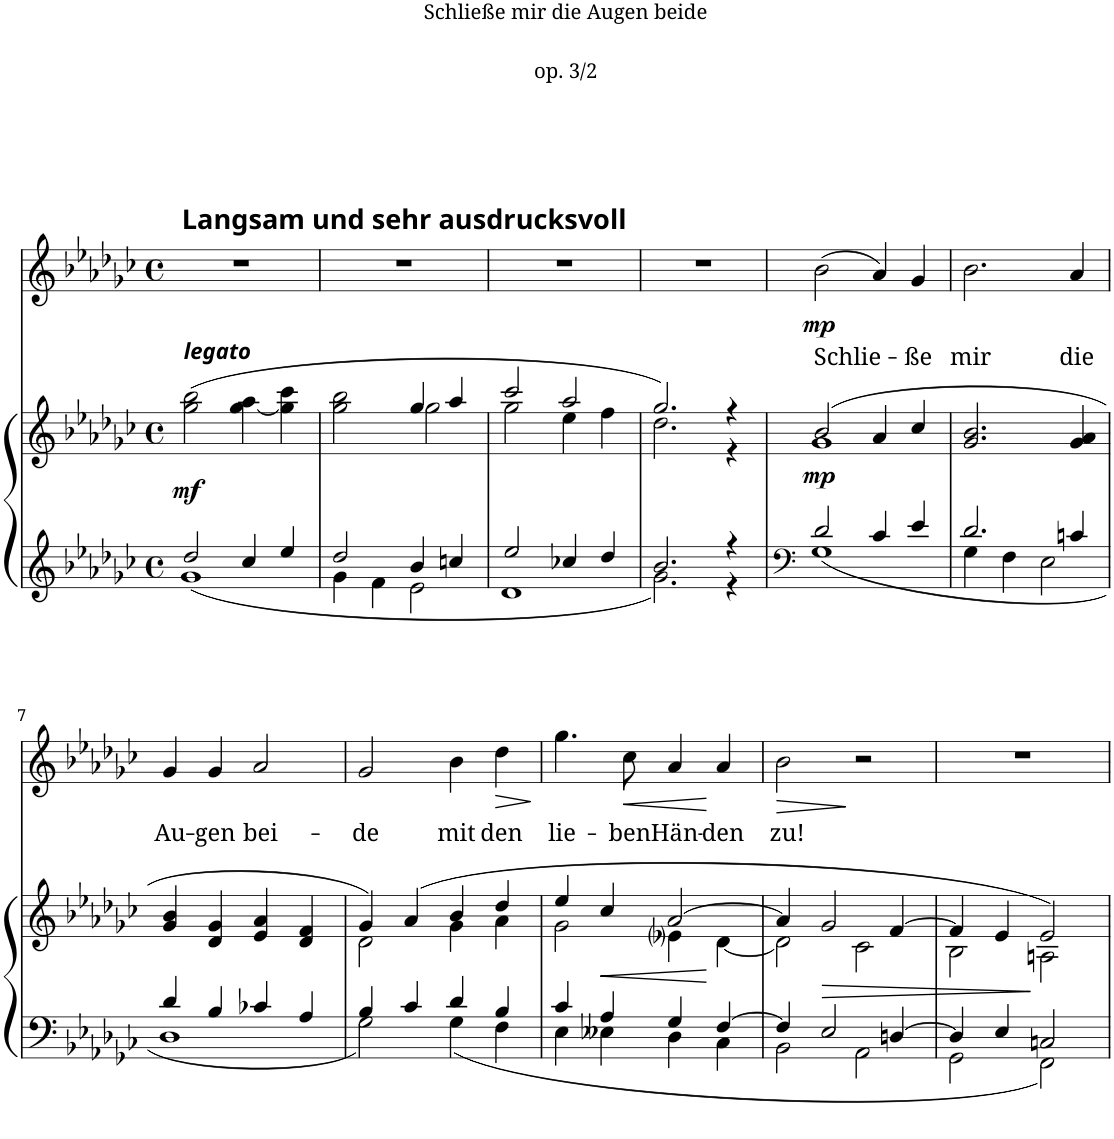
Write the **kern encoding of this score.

**kern	**kern	**dynam	**kern	**text	**dynam
*part2	*part2	*part2	*part1	*part1	*part1
*staff3	*staff2	*staff2/3	*staff1	*staff1	*staff1
*clefG2	*clefG2	*	*clefG2	*	*
*k[b-e-a-d-g-c-]	*k[b-e-a-d-g-c-]	*	*k[b-e-a-d-g-c-]	*	*
*G-:	*G-:	*	*G-:	*	*
*M4/4	*M4/4	*	*M4/4	*	*
*met(c)	*met(c)	*	*met(c)	*	*
=1	=1	=1	=1	=1	=1
*^	*	*	*	*	*
!	!	!	!	!LO:TX:a:B:t=Langsam und sehr ausdrucksvoll	!	!
!	!	!LO:TX:a:Bi:t=legato	!	!	!	!
!	!	!	!LO:DY:b	!	!	!
2dd-/	1g-	(2gg-\ 2bb-\	mf	1r	.	.
4cc-/	.	[4gg-\ 4aa-\	.	.	.	.
4ee-/	.	4gg-\] 4ccc-\	.	.	.	.
=2	=2	=2	=2	=2	=2	=2
*	*	*^	*	*	*	*
2dd-/	4g-\	2gg-\ 2bb-\	2ryy	.	1r	.	.
.	4f\	.	.	.	.	.	.
4b-/	2e-\	4gg-/	2gg-\	.	.	.	.
4ccn/	.	4aa-/	.	.	.	.	.
=3	=3	=3	=3	=3	=3	=3	=3
2ee-/	1d-	2ccc-/	2gg-\	.	1r	.	.
4cc-X/	.	2aa-/	4ee-\	.	.	.	.
4dd-/	.	.	4ff\	.	.	.	.
=4	=4	=4	=4	=4	=4	=4	=4
2.b-/	2.g-\	2.gg-/)	2.dd-\	.	1r	.	.
4r	4r	4r	4r	.	.	.	.
=5	=5	=5	=5	=5	=5	=5	=5
*clefF4	*	*	*	*	*	*	*
!	!	!	!	!LO:DY:b	!	!LO:LY:b	!LO:DY:b
2d-/	1G-	(2b-/	1g-	mp	(2b-\	Schlie-	mp
4c-/	.	4a-/	.	.	4a-/)	.	.
!	!	!	!	!	!	!LO:LY:b	!
4e-/	.	4cc-/	.	.	4g-/	-ße	.
*	*	*v	*v	*	*	*	*
=6	=6	=6	=6	=6	=6	=6
!	!	!	!	!	!LO:LY:b	!
2.d-/	4G-\	2.g-/ 2.b-/	.	2.b-\	mir	.
.	4F\	.	.	.	.	.
.	2E-\	.	.	.	.	.
!	!	!	!	!	!LO:LY:b	!
4cn/	.	4g-/ 4a-/	.	4a-/	die	.
!!LO:LB:g=z
=7	=7	=7	=7	=7	=7	=7
!	!	!	!	!	!LO:LY:b	!
4d-/	1D-	4g-/ 4b-/	.	4g-/	Au-	.
!	!	!	!	!	!LO:LY:b	!
4B-/	.	4d-/ 4g-/	.	4g-/	-gen	.
!	!	!	!	!	!LO:LY:b	!
4c-X/	.	4e-/ 4a-/	.	2a-/	bei-	.
4A-/	.	4d-/ 4f/	.	.	.	.
=8	=8	=8	=8	=8	=8	=8
*	*	*^	*	*	*	*
!	!	!	!	!	!	!LO:LY:b	!
4B-/	2G-\	4g-/)	2d-\	.	2g-/	-de	.
4c-/	.	(4a-/	.	.	.	.	.
!	!	!	!	!	!	!LO:LY:b	!
4d-/	4G-\	4b-/	4g-\	.	4b-\	mit	.
!	!	!	!	!	!	!LO:LY:b	!LO:HP:b
4B-/	4F\	4dd-/	4a-\	.	4dd-\	den	>
*v	*v	*	*	*	*	*	*
*	*v	*v	*	*	*	*
.	.	.	.	.	]
=9	=9	=9	=9	=9	=9
*^	*^	*	*	*	*
!	!	!	!	!	!	!LO:LY:b	!
4c-/	4E-\	4ee-/	2g-\	.	4.gg-\	lie-	.
!	!	!	!	!LO:HP:b	!	!	!
4A-/	4E--X\	4cc-/	.	<	.	.	.
!	!	!	!	!	!	!LO:LY:b	!LO:HP:b
.	.	.	.	.	8cc-\	-ben	<
!	!	!	!	!	!	!LO:LY:b	!
4G-/	4D-\	[2a-/	4e-i\	.	4a-/	Hän-	.
!	!	!	!	!	!	!LO:LY:b	!
[4F/	4C-\	.	[4d-\	[	4a-/	-den	[
=10	=10	=10	=10	=10	=10	=10	=10
!	!	!	!	!	!	!LO:LY:b	!LO:HP:b
4F/]	2BB-\	4a-/]	2d-\]	.	2b-\	zu!	>
!	!	!	!	!LO:HP:b	!	!	!
2E-/	.	2g-/	.	>	.	.	.
.	2AA-\	.	2c-\	.	2r	.	]
[4Dn/	.	[4f/	.	.	.	.	.
=11	=11	=11	=11	=11	=11	=11	=11
4D/]	2GG-\	4f/]	2B-\	.	1r	.	.
4E-/	.	4e-/	.	.	.	.	.
2Cn/	2FF\	2e-/)	2An\	]	.	.	.
*v	*v	*	*	*	*	*	*
*	*v	*v	*	*	*	*
=	=	=	=	=	=
*-	*-	*-	*-	*-	*-
